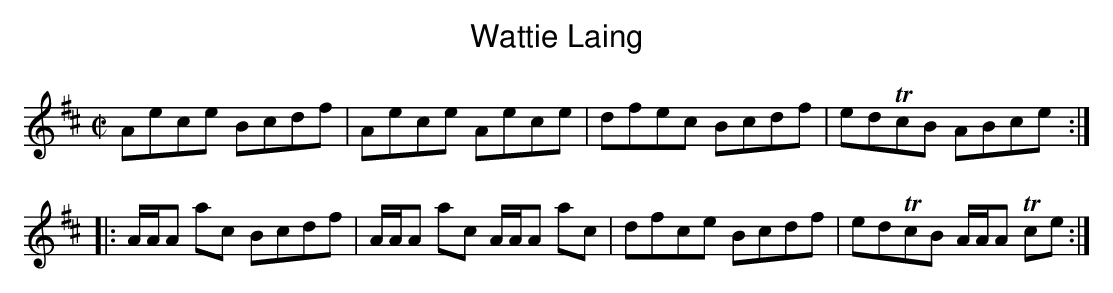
X:1
T:Wattie Laing
M:C|
L:1/8
K:Amix
Aece Bcdf|Aece Aece|dfec Bcdf|edTcB ABce:|
|:A/A/A ac Bcdf|A/A/A ac A/A/A ac|dfce Bcdf|edTcB A/A/A Tce:|]
